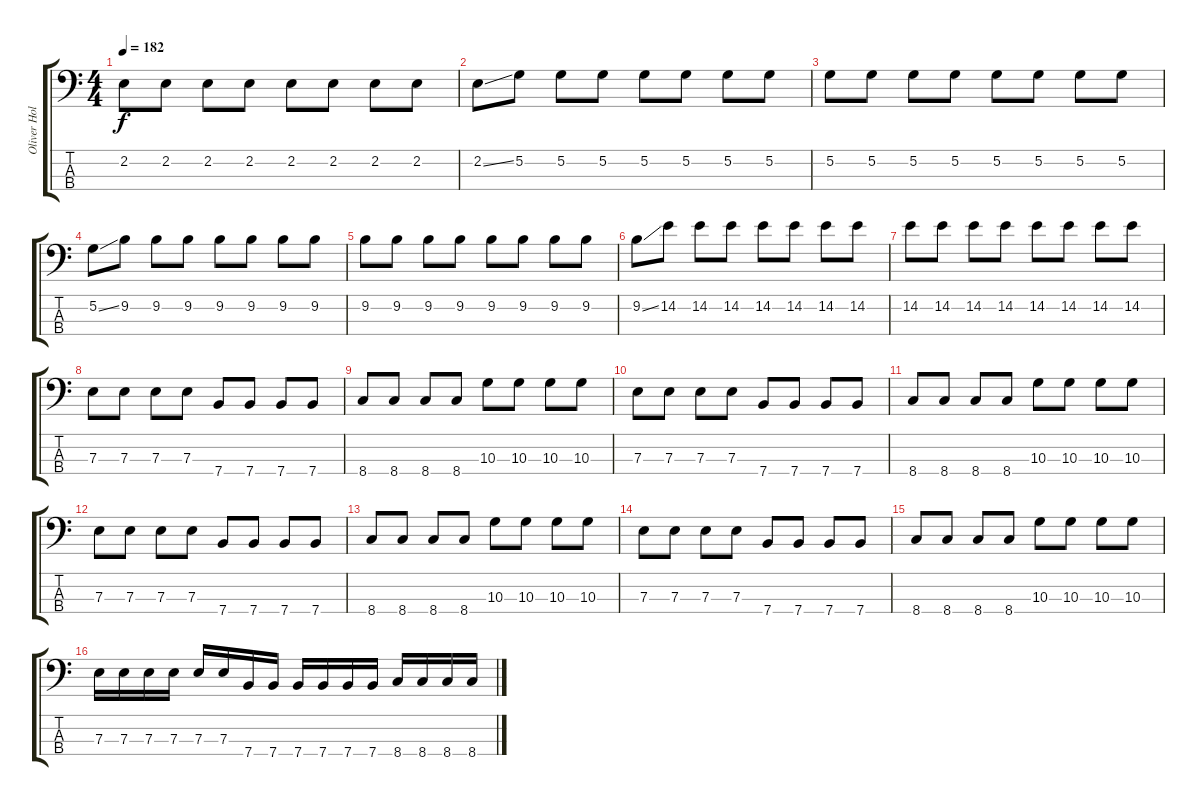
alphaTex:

\track ("Oliver Holzwarth" "Oliver Hol") {instrument electricbassfinger}
\staff {score tabs}
\tuning (G2 D2 A1 E1) {hide}
\ts (4 4)
\tempo 182
\clef f4
\ks c
2.2.8{dy f} 2.2.8 2.2.8 2.2.8 2.2.8 2.2.8 2.2.8 2.2.8 |
2.2{ss}.8 5.2.8 5.2.8 5.2.8 5.2.8 5.2.8 5.2.8 5.2.8 |
5.2.8 5.2.8 5.2.8 5.2.8 5.2.8 5.2.8 5.2.8 5.2.8 |
5.2{ss}.8 9.2.8 9.2.8 9.2.8 9.2.8 9.2.8 9.2.8 9.2.8 |
9.2.8 9.2.8 9.2.8 9.2.8 9.2.8 9.2.8 9.2.8 9.2.8 |
9.2{ss}.8 14.2.8 14.2.8 14.2.8 14.2.8 14.2.8 14.2.8 14.2.8 |
14.2.8 14.2.8 14.2.8 14.2.8 14.2.8 14.2.8 14.2.8 14.2.8 |
7.3.8 7.3.8 7.3.8 7.3.8 7.4.8 7.4.8 7.4.8 7.4.8 |
8.4.8 8.4.8 8.4.8 8.4.8 10.3.8 10.3.8 10.3.8 10.3.8 |
7.3.8 7.3.8 7.3.8 7.3.8 7.4.8 7.4.8 7.4.8 7.4.8 |
8.4.8 8.4.8 8.4.8 8.4.8 10.3.8 10.3.8 10.3.8 10.3.8 |
7.3.8 7.3.8 7.3.8 7.3.8 7.4.8 7.4.8 7.4.8 7.4.8 |
8.4.8 8.4.8 8.4.8 8.4.8 10.3.8 10.3.8 10.3.8 10.3.8 |
7.3.8 7.3.8 7.3.8 7.3.8 7.4.8 7.4.8 7.4.8 7.4.8 |
8.4.8 8.4.8 8.4.8 8.4.8 10.3.8 10.3.8 10.3.8 10.3.8 |
7.3.16 7.3.16 7.3.16 7.3.16 7.3.16 7.3.16 7.4.16 7.4.16 7.4.16 7.4.16 7.4.16 7.4.16 8.4.16 8.4.16 8.4.16 8.4.16
